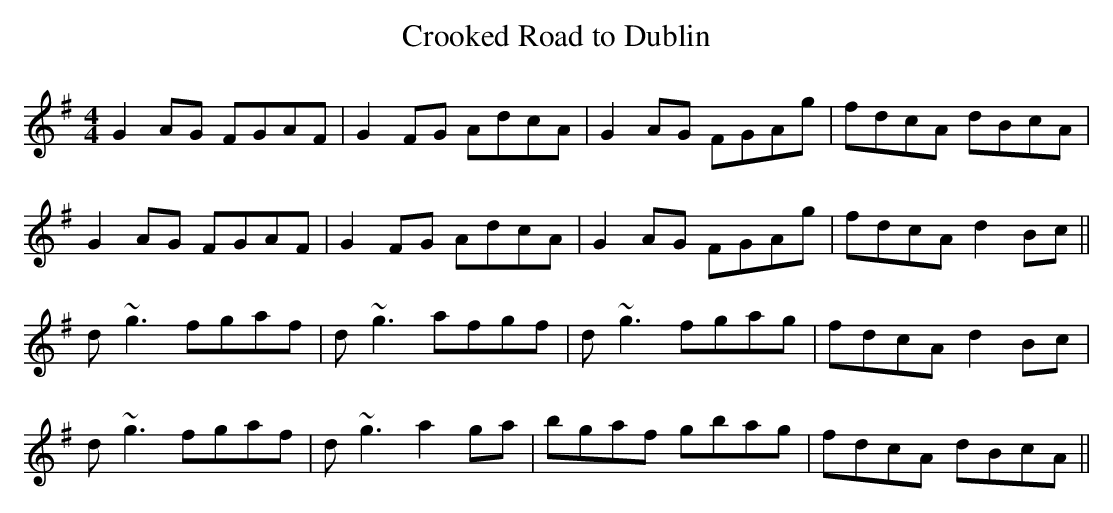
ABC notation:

X:1
T:Crooked Road to Dublin
M:4/4
L:1/8
K:G
G2 AG FGAF|G2 FG AdcA|G2 AG FGAg|fdcA dBcA|!
 G2 AG FGAF|G2 FG AdcA|G2 AG FGAg|fdcA d2 Bc||!
d ~g3 fgaf |d ~g3 afgf|d ~g3 fgag|fdcA d2 Bc| !
d ~g3 fgaf |d ~g3 a2 ga|bgaf gbag|fdcA dBcA||
